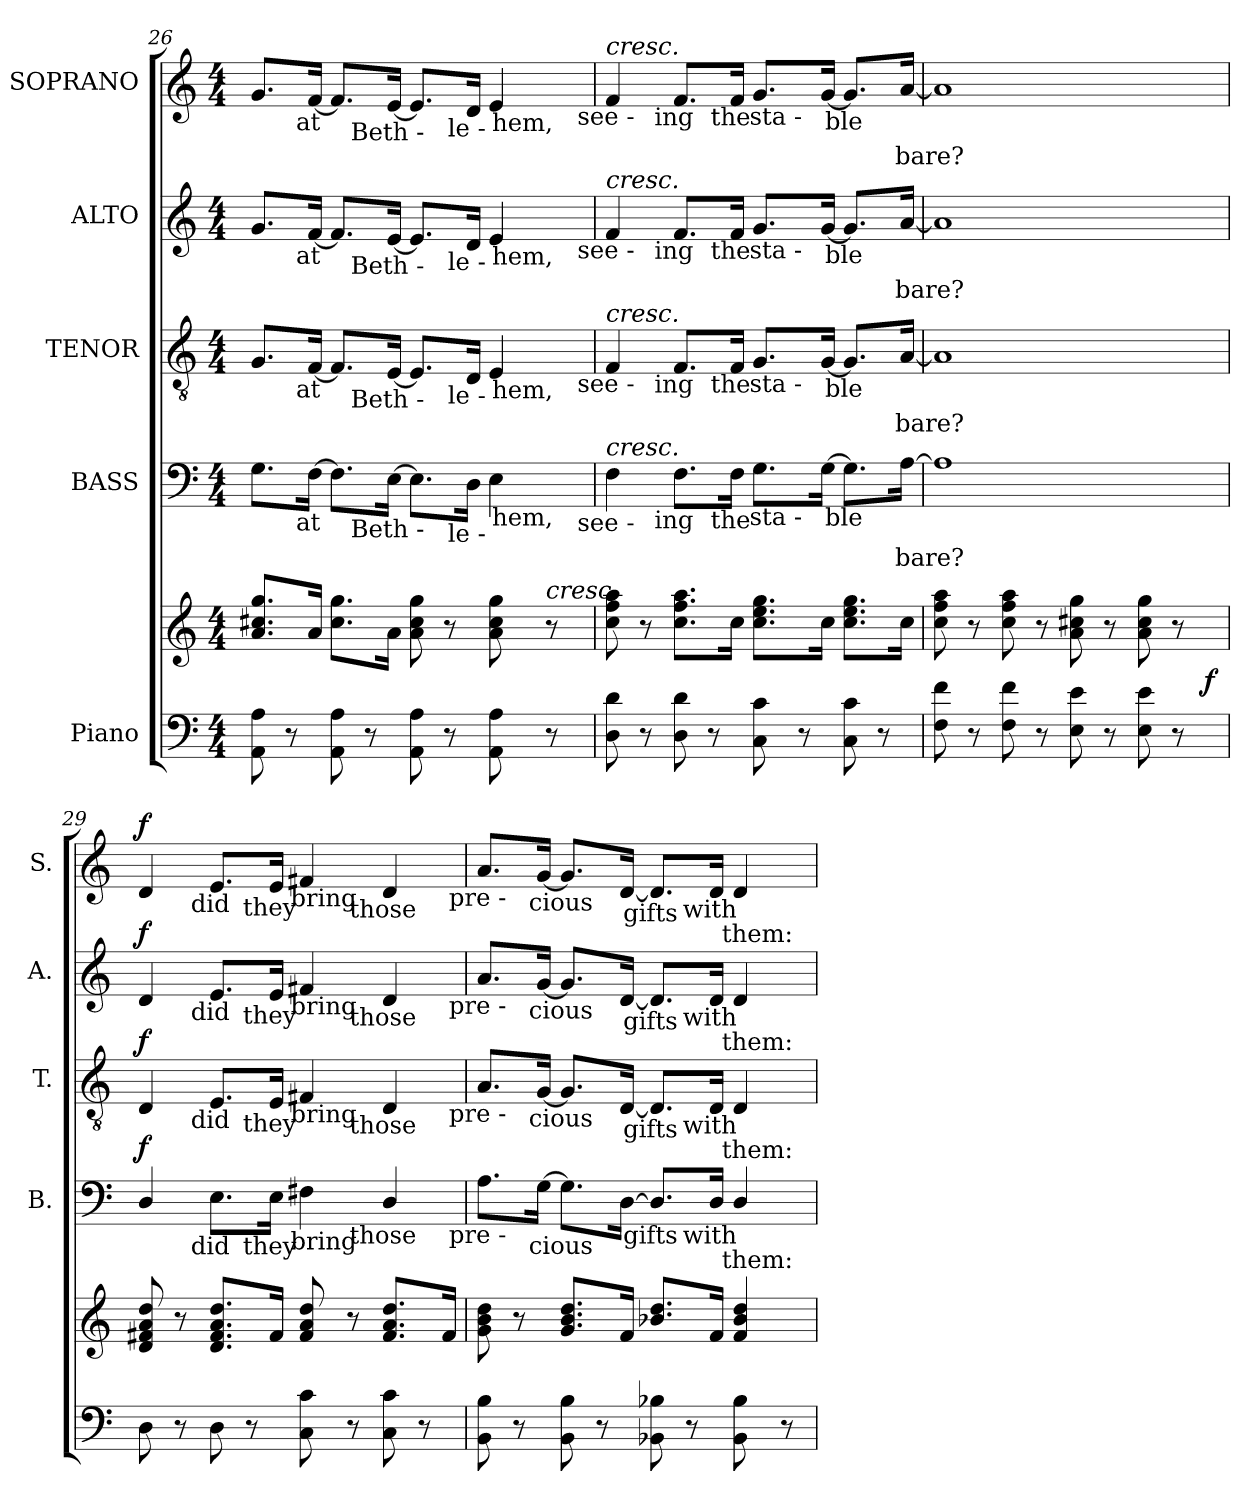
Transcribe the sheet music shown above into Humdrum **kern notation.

**kern	**kern	**dynam	**kern	**text	**dynam	**kern	**text	**dynam	**kern	**text	**dynam	**kern	**text	**dynam
*part5	*part5	*part5	*part4	*part4	*part4	*part3	*part3	*part3	*part2	*part2	*part2	*part1	*part1	*part1
*staff6	*staff5	*staff5/6	*staff4	*staff4	*staff4	*staff3	*staff3	*staff3	*staff2	*staff2	*staff2	*staff1	*staff1	*staff1
*I"Piano	*	*	*I"BASS	*	*	*I"TENOR	*	*	*I"ALTO	*	*	*I"SOPRANO	*	*
*	*	*	*I'B.	*	*	*I'T.	*	*	*I'A.	*	*	*I'S.	*	*
*clefF4	*clefG2	*	*clefF4	*	*	*clefGv2	*	*	*clefG2	*	*	*clefG2	*	*
*	*	*	*	*	*	*ITrd7c12	*	*	*	*	*	*	*	*
*k[]	*k[]	*	*k[]	*	*	*k[]	*	*	*k[]	*	*	*k[]	*	*
*C:	*C:	*	*C:	*	*	*C:	*	*	*C:	*	*	*C:	*	*
*M4/4	*M4/4	*	*M4/4	*	*	*M4/4	*	*	*M4/4	*	*	*M4/4	*	*
=26	=26	=26	=26	=26	=26	=26	=26	=26	=26	=26	=26	=26	=26	=26
!	!	!	!	!	!	!	!	!	!	!	!	!LO:TX:b:cj:t=stop	!	!
!	!	!	!	!	!	!	!	!	!LO:TX:b:cj:t=stop	!	!	!	!	!
!	!	!	!	!	!	!LO:TX:b:cj:t=stop	!	!	!	!	!	!	!	!
!	!	!	!LO:TX:b:cj:t=stop	!	!	!	!	!	!	!	!	!	!	!
*	*	*	*^	*	*	*^	*	*	*^	*	*	*^	*	*
8AAi\ 8Ai	8.ai/ 8.cc#Xi/ 8.ggi/L	.	8.Gi\L	2ryy	.	.	8.GGi/L	2ryy	.	.	8.gi/L	2ryy	.	.	8.gi/L	2ryy	.	.
8r	.	.	.	.	.	.	.	.	.	.	.	.	.	.	.	.	.	.
!	!	!	!	!	!	!	!	!	!	!	!	!	!	!	!LO:TX:b:cj:t=at	!	!	!
!	!	!	!	!	!	!	!	!	!	!	!LO:TX:b:cj:t=at	!	!	!	!	!	!	!
!	!	!	!	!	!	!	!LO:TX:b:cj:t=at	!	!	!	!	!	!	!	!	!	!	!
!	!	!	!LO:TX:b:cj:t=at	!	!	!	!	!	!	!	!	!	!	!	!	!	!	!
.	16ai/Jk	.	[16Fi\Jk	.	.	.	[16FFi/Jk	.	.	.	[16fi/Jk	.	.	.	[16fi/Jk	.	.	.
8AAi\ 8Ai	8.cc#i\ 8.ggi\L	.	8.Fi\L]	.	.	.	8.FFi/L]	.	.	.	8.fi/L]	.	.	.	8.fi/L]	.	.	.
8r	.	.	.	.	.	.	.	.	.	.	.	.	.	.	.	.	.	.
!	!	!	!	!	!	!	!	!	!	!	!	!	!	!	!LO:TX:b:cj:t=Beth -	!	!	!
!	!	!	!	!	!	!	!	!	!	!	!LO:TX:b:cj:t=Beth -	!	!	!	!	!	!	!
!	!	!	!	!	!	!	!LO:TX:b:cj:t=Beth -	!	!	!	!	!	!	!	!	!	!	!
!	!	!	!LO:TX:b:cj:t=Beth -	!	!	!	!	!	!	!	!	!	!	!	!	!	!	!
.	16ai\Jk	.	[16Ei\Jk	.	.	.	[16EEi/Jk	.	.	.	[16ei/Jk	.	.	.	[16ei/Jk	.	.	.
8AAi\ 8Ai	8ai\ 8cc#i 8ggi	.	8.Ei\L]	4ryy	.	.	8.EEi/L]	4ryy	.	.	8.ei/L]	4ryy	.	.	8.ei/L]	4ryy	.	.
8r	8r	.	.	.	.	.	.	.	.	.	.	.	.	.	.	.	.	.
!	!	!	!	!	!	!	!	!	!	!	!	!	!	!	!LO:TX:b:cj:t=le -	!	!	!
!	!	!	!	!	!	!	!	!	!	!	!LO:TX:b:cj:t=le -	!	!	!	!	!	!	!
!	!	!	!	!	!	!	!LO:TX:b:cj:t=le -	!	!	!	!	!	!	!	!	!	!	!
!	!	!	!LO:TX:b:cj:t=le -	!	!	!	!	!	!	!	!	!	!	!	!	!	!	!
.	.	.	16Di\Jk	.	.	.	16DDi/Jk	.	.	.	16di/Jk	.	.	.	16di/Jk	.	.	.
8AAi\ 8Ai	8ai\ 8cc#i 8ggi	.	4Ei\	32ryy	.	.	4EEi/	32ryy	.	.	4ei/	32ryy	.	.	4ei/	32ryy	.	.
.	.	.	.	64ryy	.	.	.	64ryy	.	.	.	64ryy	.	.	.	64ryy	.	.
.	.	.	.	128ryy	.	.	.	128ryy	.	.	.	128ryy	.	.	.	128ryy	.	.
.	.	.	.	512.ryy	.	.	.	512.ryy	.	.	.	512.ryy	.	.	.	512.ryy	.	.
!	!	!	!	!	!	!	!	!	!	!	!	!	!	!	!	!LO:TX:b:cj:t=hem,	!	!
!	!	!	!	!	!	!	!	!	!	!	!	!LO:TX:b:cj:t=hem,	!	!	!	!	!	!
!	!	!	!	!	!	!	!	!LO:TX:b:cj:t=hem,	!	!	!	!	!	!	!	!	!	!
!	!	!	!	!LO:TX:b:cj:t=hem,	!	!	!	!	!	!	!	!	!	!	!	!	!	!
.	.	.	.	8ryy	.	.	.	8ryy	.	.	.	8ryy	.	.	.	8ryy	.	.
!	!LO:TX:a:i:t=cresc.	!	!	!	!	!	!	!	!	!	!	!	!	!	!	!	!	!
8r	8r	.	.	.	.	.	.	.	.	.	.	.	.	.	.	.	.	.
.	.	.	.	16ryy	.	.	.	16ryy	.	.	.	16ryy	.	.	.	16ryy	.	.
.	.	.	.	256ryy	.	.	.	256ryy	.	.	.	256ryy	.	.	.	256ryy	.	.
.	.	.	.	1024ryy	.	.	.	1024ryy	.	.	.	1024ryy	.	.	.	1024ryy	.	.
=27	=27	=27	=27	=27	=27	=27	=27	=27	=27	=27	=27	=27	=27	=27	=27	=27	=27	=27
!	!	!	!	!	!	!	!	!	!	!	!	!	!	!	!LO:TX:a:i:t=cresc.	!	!	!
!	!	!	!	!	!	!	!	!	!	!	!	!	!	!	!LO:TX:b:cj:t=see -	!	!	!
!	!	!	!	!	!	!	!	!	!	!	!LO:TX:a:i:t=cresc.	!	!	!	!	!	!	!
!	!	!	!	!	!	!	!	!	!	!	!LO:TX:b:cj:t=see -	!	!	!	!	!	!	!
!	!	!	!	!	!	!	!LO:TX:a:i:t=cresc.	!	!	!	!	!	!	!	!	!	!	!
!	!	!	!	!	!	!	!LO:TX:b:cj:t=see -	!	!	!	!	!	!	!	!	!	!	!
!	!	!	!LO:TX:a:i:t=cresc.	!	!	!	!	!	!	!	!	!	!	!	!	!	!	!
!	!	!	!LO:TX:b:cj:t=see -	!	!	!	!	!	!	!	!	!	!	!	!	!	!	!
8Di\ 8di	8cci\ 8ffi 8aai	.	4Fi\	2ryy	.	.	4FFi/	2ryy	.	.	4fi/	2ryy	.	.	4fi/	2ryy	.	.
8r	8r	.	.	.	.	.	.	.	.	.	.	.	.	.	.	.	.	.
!	!	!	!	!	!	!	!	!	!	!	!	!	!	!	!LO:TX:b:cj:t=ing	!	!	!
!	!	!	!	!	!	!	!	!	!	!	!LO:TX:b:cj:t=ing	!	!	!	!	!	!	!
!	!	!	!	!	!	!	!LO:TX:b:cj:t=ing	!	!	!	!	!	!	!	!	!	!	!
!	!	!	!LO:TX:b:cj:t=ing	!	!	!	!	!	!	!	!	!	!	!	!	!	!	!
8Di\ 8di	8.cci\ 8.ffi\ 8.aai\L	.	8.Fi\L	.	.	.	8.FFi/L	.	.	.	8.fi/L	.	.	.	8.fi/L	.	.	.
8r	.	.	.	.	.	.	.	.	.	.	.	.	.	.	.	.	.	.
!	!	!	!	!	!	!	!	!	!	!	!	!	!	!	!LO:TX:b:cj:t=the	!	!	!
!	!	!	!	!	!	!	!	!	!	!	!LO:TX:b:cj:t=the	!	!	!	!	!	!	!
!	!	!	!	!	!	!	!LO:TX:b:cj:t=the	!	!	!	!	!	!	!	!	!	!	!
!	!	!	!LO:TX:b:cj:t=the	!	!	!	!	!	!	!	!	!	!	!	!	!	!	!
.	16cci\Jk	.	16Fi\Jk	.	.	.	16FFi/Jk	.	.	.	16fi/Jk	.	.	.	16fi/Jk	.	.	.
8Ci\ 8ci	8.cci\ 8.eei\ 8.ggi\L	.	8.Gi\L	16ryy	.	.	8.GGi/L	16ryy	.	.	8.gi/L	16ryy	.	.	8.gi/L	16ryy	.	.
!	!	!	!	!	!	!	!	!	!	!	!	!	!	!	!	!LO:TX:b:cj:t=sta -	!	!
!	!	!	!	!	!	!	!	!	!	!	!	!LO:TX:b:cj:t=sta -	!	!	!	!	!	!
!	!	!	!	!	!	!	!	!LO:TX:b:cj:t=sta -	!	!	!	!	!	!	!	!	!	!
!	!	!	!	!LO:TX:b:cj:t=sta -	!	!	!	!	!	!	!	!	!	!	!	!	!	!
.	.	.	.	4..ryy	.	.	.	4..ryy	.	.	.	4..ryy	.	.	.	4..ryy	.	.
8r	.	.	.	.	.	.	.	.	.	.	.	.	.	.	.	.	.	.
.	16cci\Jk	.	[16Gi\Jk	.	.	.	[16GGi/Jk	.	.	.	[16gi/Jk	.	.	.	[16gi/Jk	.	.	.
!	!	!	!	!	!	!	!	!	!	!	!	!	!	!	!LO:TX:b:cj:t=ble	!	!	!
!	!	!	!	!	!	!	!	!	!	!	!LO:TX:b:cj:t=ble	!	!	!	!	!	!	!
!	!	!	!	!	!	!	!LO:TX:b:cj:t=ble	!	!	!	!	!	!	!	!	!	!	!
!	!	!	!LO:TX:b:cj:t=ble	!	!	!	!	!	!	!	!	!	!	!	!	!	!	!
8Ci\ 8ci	8.cci\ 8.eei\ 8.ggi\L	.	8.Gi\L]	.	.	.	8.GGi/L]	.	.	.	8.gi/L]	.	.	.	8.gi/L]	.	.	.
8r	.	.	.	.	.	.	.	.	.	.	.	.	.	.	.	.	.	.
!	!	!	!	!	!LO:LY:b:color=#000000	!	!	!	!	!	!	!	!	!	!	!	!	!
!	!	!	!	!	!	!	!	!	!LO:LY:b:color=#000000	!	!	!	!	!	!	!	!	!
!	!	!	!	!	!	!	!	!	!	!	!	!	!LO:LY:b:color=#000000	!	!	!	!	!
!	!	!	!	!	!	!	!	!	!	!	!	!	!	!	!	!	!LO:LY:b:color=#000000	!
.	16cci\Jk	.	[16Ai\Jk	.	bare?	.	[16AAi/Jk	.	bare?	.	[16ai/Jk	.	bare?	.	[16ai/Jk	.	bare?	.
*	*	*	*v	*v	*	*	*	*	*	*	*v	*v	*	*	*v	*v	*	*
*	*	*	*	*	*	*v	*v	*	*	*	*	*	*	*	*
!!LO:LB:g=z
=28	=28	=28	=28	=28	=28	=28	=28	=28	=28	=28	=28	=28	=28	=28
*	*^	*	*	*	*	*	*	*	*	*	*	*	*	*
8Fi\ 8fi	8cci\ 8ffi 8aai	2ryy	.	1Ai]	.	.	1AAi]	.	.	1ai]	.	.	1ai]	.	.
8r	8r	.	.	.	.	.	.	.	.	.	.	.	.	.	.
8Fi\ 8fi	8cci\ 8ffi 8aai	.	.	.	.	.	.	.	.	.	.	.	.	.	.
8r	8r	.	.	.	.	.	.	.	.	.	.	.	.	.	.
8Ei\ 8ei	8ai\ 8cc#Xi 8ggi	4ryy	.	.	.	.	.	.	.	.	.	.	.	.	.
8r	8r	.	.	.	.	.	.	.	.	.	.	.	.	.	.
8Ei\ 8ei	8ai\ 8cc#i 8ggi	8ryy	.	.	.	.	.	.	.	.	.	.	.	.	.
8r	8r	32ryy	.	.	.	.	.	.	.	.	.	.	.	.	.
.	.	64ryy	.	.	.	.	.	.	.	.	.	.	.	.	.
.	.	128...ryy	.	.	.	.	.	.	.	.	.	.	.	.	.
.	.	16ryy	f	.	.	.	.	.	.	.	.	.	.	.	.
.	.	1024ryy	.	.	.	.	.	.	.	.	.	.	.	.	.
=29	=29	=29	=29	=29	=29	=29	=29	=29	=29	=29	=29	=29	=29	=29	=29
!	!	!	!	!	!	!	!	!	!	!	!	!	!LO:TX:b:cj:t=Why	!	!
!	!	!	!	!	!	!	!	!	!	!LO:TX:b:cj:t=Why	!	!	!	!	!
!	!	!	!	!	!	!	!LO:TX:b:cj:t=Why	!	!	!	!	!	!	!	!
!	!	!	!	!LO:TX:b:cj:t=Why	!	!	!	!	!	!	!	!	!	!	!
*	*v	*v	*	*^	*	*	*^	*	*	*^	*	*	*^	*	*
8Di\	8di/ 8f#Xi 8ai 8ddi	.	4Di/	2ryy	.	f	4DDi/	2ryy	.	f	4di/	2ryy	.	f	4di/	2ryy	.	f
8r	8r	.	.	.	.	.	.	.	.	.	.	.	.	.	.	.	.	.
!	!	!	!	!	!	!	!	!	!	!	!	!	!	!	!LO:TX:b:cj:t=did	!	!	!
!	!	!	!	!	!	!	!	!	!	!	!LO:TX:b:cj:t=did	!	!	!	!	!	!	!
!	!	!	!	!	!	!	!LO:TX:b:cj:t=did	!	!	!	!	!	!	!	!	!	!	!
!	!	!	!LO:TX:b:cj:t=did	!	!	!	!	!	!	!	!	!	!	!	!	!	!	!
8Di\	8.di/ 8.f#i/ 8.ai/ 8.ddi/L	.	8.Ei\L	.	.	.	8.EEi/L	.	.	.	8.ei/L	.	.	.	8.ei/L	.	.	.
8r	.	.	.	.	.	.	.	.	.	.	.	.	.	.	.	.	.	.
!	!	!	!	!	!	!	!	!	!	!	!	!	!	!	!LO:TX:b:cj:t=they	!	!	!
!	!	!	!	!	!	!	!	!	!	!	!LO:TX:b:cj:t=they	!	!	!	!	!	!	!
!	!	!	!	!	!	!	!LO:TX:b:cj:t=they	!	!	!	!	!	!	!	!	!	!	!
!	!	!	!LO:TX:b:cj:t=they	!	!	!	!	!	!	!	!	!	!	!	!	!	!	!
.	16f#i/Jk	.	16Ei\Jk	.	.	.	16EEi/Jk	.	.	.	16ei/Jk	.	.	.	16ei/Jk	.	.	.
8Ci\ 8ci	8f#i/ 8ai 8ddi	.	4F#Xi\	16ryy	.	.	4FF#Xi/	16ryy	.	.	4f#Xi/	16ryy	.	.	4f#Xi/	16ryy	.	.
!	!	!	!	!	!	!	!	!	!	!	!	!	!	!	!	!LO:TX:b:cj:t=bring	!	!
!	!	!	!	!	!	!	!	!	!	!	!	!LO:TX:b:cj:t=bring	!	!	!	!	!	!
!	!	!	!	!	!	!	!	!LO:TX:b:cj:t=bring	!	!	!	!	!	!	!	!	!	!
!	!	!	!	!LO:TX:b:cj:t=bring	!	!	!	!	!	!	!	!	!	!	!	!	!	!
.	.	.	.	4..ryy	.	.	.	4..ryy	.	.	.	4..ryy	.	.	.	4..ryy	.	.
8r	8r	.	.	.	.	.	.	.	.	.	.	.	.	.	.	.	.	.
!	!	!	!	!	!	!	!	!	!	!	!	!	!	!	!LO:TX:b:cj:t=those	!	!	!
!	!	!	!	!	!	!	!	!	!	!	!LO:TX:b:cj:t=those	!	!	!	!	!	!	!
!	!	!	!	!	!	!	!LO:TX:b:cj:t=those	!	!	!	!	!	!	!	!	!	!	!
!	!	!	!LO:TX:b:cj:t=those	!	!	!	!	!	!	!	!	!	!	!	!	!	!	!
8Ci\ 8ci	8.f#i/ 8.ai/ 8.ddi/L	.	4Di/	.	.	.	4DDi/	.	.	.	4di/	.	.	.	4di/	.	.	.
8r	.	.	.	.	.	.	.	.	.	.	.	.	.	.	.	.	.	.
.	16f#i/Jk	.	.	.	.	.	.	.	.	.	.	.	.	.	.	.	.	.
=30	=30	=30	=30	=30	=30	=30	=30	=30	=30	=30	=30	=30	=30	=30	=30	=30	=30	=30
!	!	!	!	!	!	!	!	!	!	!	!	!	!	!	!LO:TX:b:cj:t=pre -	!	!	!
!	!	!	!	!	!	!	!	!	!	!	!LO:TX:b:cj:t=pre -	!	!	!	!	!	!	!
!	!	!	!	!	!	!	!LO:TX:b:cj:t=pre -	!	!	!	!	!	!	!	!	!	!	!
!	!	!	!LO:TX:b:cj:t=pre -	!	!	!	!	!	!	!	!	!	!	!	!	!	!	!
8BBi\ 8Bi	8gi\ 8bi 8ddi	.	8.Ai\L	2ryy	.	.	8.AAi/L	2ryy	.	.	8.ai/L	2ryy	.	.	8.ai/L	2ryy	.	.
8r	8r	.	.	.	.	.	.	.	.	.	.	.	.	.	.	.	.	.
.	.	.	[16Gi\Jk	.	.	.	[16GGi/Jk	.	.	.	[16gi/Jk	.	.	.	[16gi/Jk	.	.	.
!	!	!	!	!	!	!	!	!	!	!	!	!	!	!	!LO:TX:b:cj:t=cious	!	!	!
!	!	!	!	!	!	!	!	!	!	!	!LO:TX:b:cj:t=cious	!	!	!	!	!	!	!
!	!	!	!	!	!	!	!LO:TX:b:cj:t=cious	!	!	!	!	!	!	!	!	!	!	!
!	!	!	!LO:TX:b:cj:t=cious	!	!	!	!	!	!	!	!	!	!	!	!	!	!	!
8BBi\ 8Bi	8.gi/ 8.bi/ 8.ddi/L	.	8.Gi\L]	.	.	.	8.GGi/L]	.	.	.	8.gi/L]	.	.	.	8.gi/L]	.	.	.
8r	.	.	.	.	.	.	.	.	.	.	.	.	.	.	.	.	.	.
.	16fi/Jk	.	[16Di\Jk	.	.	.	[16DDi/Jk	.	.	.	[16di/Jk	.	.	.	[16di/Jk	.	.	.
!	!	!	!	!	!	!	!	!	!	!	!	!	!	!	!LO:TX:b:cj:t=gifts	!	!	!
!	!	!	!	!	!	!	!	!	!	!	!LO:TX:b:cj:t=gifts	!	!	!	!	!	!	!
!	!	!	!	!	!	!	!LO:TX:b:cj:t=gifts	!	!	!	!	!	!	!	!	!	!	!
!	!	!	!LO:TX:b:cj:t=gifts	!	!	!	!	!	!	!	!	!	!	!	!	!	!	!
8BB-Xi\ 8B-Xi	8.b-Xi/ 8.ddi/L	.	8.Di/L]	4ryy	.	.	8.DDi/L]	4ryy	.	.	8.di/L]	4ryy	.	.	8.di/L]	4ryy	.	.
8r	.	.	.	.	.	.	.	.	.	.	.	.	.	.	.	.	.	.
!	!	!	!	!	!	!	!	!	!	!	!	!	!	!	!LO:TX:b:cj:t=with	!	!	!
!	!	!	!	!	!	!	!	!	!	!	!LO:TX:b:cj:t=with	!	!	!	!	!	!	!
!	!	!	!	!	!	!	!LO:TX:b:cj:t=with	!	!	!	!	!	!	!	!	!	!	!
!	!	!	!LO:TX:b:cj:t=with	!	!	!	!	!	!	!	!	!	!	!	!	!	!	!
.	16fi/Jk	.	16Di/Jk	.	.	.	16DDi/Jk	.	.	.	16di/Jk	.	.	.	16di/Jk	.	.	.
8BB-i\ 8B-i	4fi/ 4b-i 4ddi	.	4Di/	16ryy	.	.	4DDi/	16ryy	.	.	4di/	16ryy	.	.	4di/	16ryy	.	.
!	!	!	!	!	!	!	!	!	!	!	!	!	!	!	!	!LO:TX:b:cj:t=them&colon;	!	!
!	!	!	!	!	!	!	!	!	!	!	!	!LO:TX:b:cj:t=them&colon;	!	!	!	!	!	!
!	!	!	!	!	!	!	!	!LO:TX:b:cj:t=them&colon;	!	!	!	!	!	!	!	!	!	!
!	!	!	!	!LO:TX:b:cj:t=them&colon;	!	!	!	!	!	!	!	!	!	!	!	!	!	!
.	.	.	.	8.ryy	.	.	.	8.ryy	.	.	.	8.ryy	.	.	.	8.ryy	.	.
8r	.	.	.	.	.	.	.	.	.	.	.	.	.	.	.	.	.	.
*	*	*	*v	*v	*	*	*	*	*	*	*v	*v	*	*	*v	*v	*	*
*	*	*	*	*	*	*v	*v	*	*	*	*	*	*	*	*
=	=	=	=	=	=	=	=	=	=	=	=	=	=	=
*-	*-	*-	*-	*-	*-	*-	*-	*-	*-	*-	*-	*-	*-	*-
